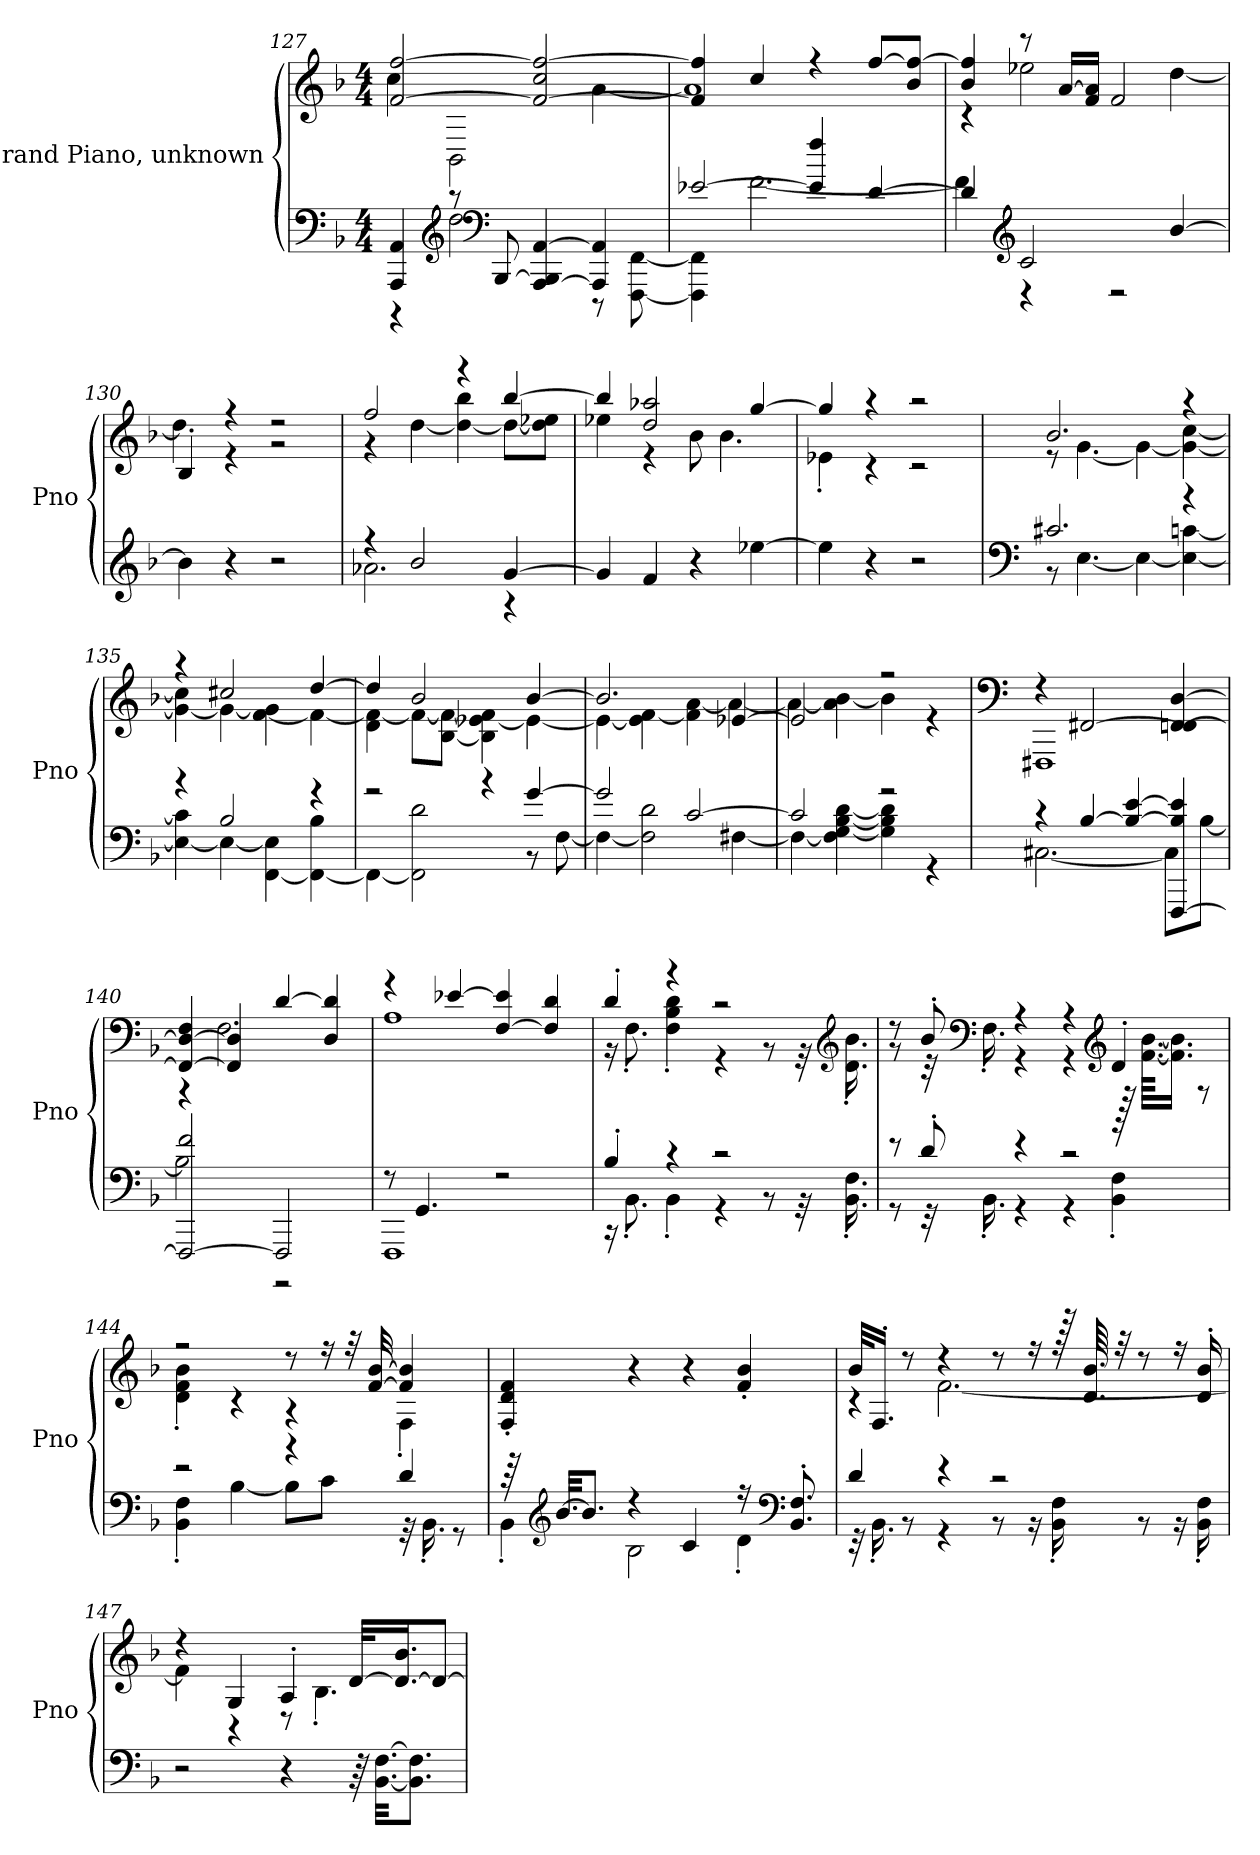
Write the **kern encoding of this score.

**kern	**kern
*part1	*part1
*staff2	*staff1
*I"Grand Piano, unknown	*
*I'Pno	*
!!LO:LB:g=z
*clefF4	*clefG2
*k[b-]	*k[b-]
*M4/4	*M4/4
=127	=127
*^	*^
4AAA/ 4AA/	4r	[2f/ [2ff/	4cc\
*clefG2	*	*	*
8r	2dd\	.	2BB-\
*clefF4	*	*	*
[8BBB-/	.	.	.
[4AAA/ 4BBB-/] [4AA/	.	2f/_ 2cc/ 2ff/_	.
4AAA/] 4AA/]	8r	.	[4a\
.	[8FFF\ [8FF\	.	.
=128	=128	=128	=128
[2e-X/	4FFF\] 4FF\]	4f/] 4ff/]	1a]
.	[2.f\	4cc/	.
4e-/] 4ff/	.	4r	.
[4d/	.	[8ff/L	.
.	.	8b-/ 8ff/_J	.
=129	=129	=129	=129
4d/]	4f\]	4b-/ 4ff/]	4r
*clefG2	*	*	*
2c/	4r	8r	2ee-X\
.	.	[16a/LL	.
.	.	16f/ 16a/]JJ	.
.	2r	2f/	.
[4b-/	.	.	[4dd\
*v	*v	*	*
=130	=130	=130
4b-\]	4B-'/	4dd\]
4r	4r	4r
2r	2r	2r
=131	=131	=131
*^	*	*
4r	2.a-X\	2ff/	4r
2b-/	.	.	[4dd\
.	.	4r	4dd\_ 4bb-\
[4g/	4r	[4bb-/	8dd\L_
.	.	.	8dd\] 8ee-X\J
*v	*v	*	*
!!LO:LB:g=z	!!
=132	=132	=132
4g/]	4bb-/]	4ee-X\
4f/	2dd/ 2aa-X/	4r
4r	.	8b-\
.	.	4.b-\
[4ee-X\	[4gg/	.
=133	=133	=133
4ee-\]	4gg/]	4e-X'\
4r	4r	4r
2r	2r	2r
=134	=134	=134
*clefF4	*	*
*^	*	*
2.c#X/	8r	2.b-/	8r
.	[4.E\	.	[4.g\
.	4E\_	.	4g\_
4r	4E\_ [4cn\	4r	4g\_ [4cc\
=135	=135	=135	=135
4r	4E\_ 4c\]	4r	4g\_ 4cc\]
2B-/	4E\_	2cc#X/	4g\_
.	[4FF\ 4E\]	.	[4f\ 4g\]
4r	4FF\_ 4B-\	[4dd/	4f\_
=136	=136	=136	=136
2r	4FF\_	4dd/]	4d\ 4f\_
.	2FF\] 2d\	2b-/	8f\L_
.	.	.	[8B-\ 8f\_J
4r	.	.	4B-\] [4e-X\ 4f\]
[4g/	8r	[4b-/	4e-\_
.	[8F\	.	.
=137	=137	=137	=137
2g/]	4F\_	2.b-/]	4e-\_
.	2F\] 2d\	.	4e-\] [4f\
[2c/	.	.	4f\] [4a\
.	[4F#X\	[4e-X/	4a\_
!!LO:PB:g=z	!!
=138	=138	=138	=138
2c/]	4F#\_	2e-/]	4a\_
.	4F#\] [4G\ [4B-\ [4d\	.	4a\] [4b-\
2r	4G\] 4B-\] 4d\]	2r	4b-\]
.	4r	.	4r
=139	=139	=139	=139
*	*	*clefF4	*
4r	[2.C#X\	4r	1FFF#X
[4B-/	.	[2FF#X/	.
4B-/_ [4e/	.	.	.
[4FFF/ 4B-/] 4e/]	8C#\L]	[4FFn/ 4FF#/] [4D/	.
.	[8B-\J	.	.
=140	=140	=140	=140
2FFF/_ 2f/	2B-\]	4FF/_ 4D/_ 4F/	4r
.	.	4FF/] 4D/]	2.F\
2FFF/]	2r	[4d/	.
.	.	4D/ 4d/]	.
=141	=141	=141	=141
8r	1FFF	4r	1A
4.GG/	.	.	.
.	.	[4e-X/	.
2r	.	[4F/ 4e-/]	.
.	.	4F/] 4d/	.
=142	=142	=142	=142
4B-'/	16r	4d'/	16r
.	8.BB-'\	.	8.F'\
4r	4BB-'\	4r	4F\' 4B-\' 4d\'
2r	4r	2r	4r
.	8r	.	8r
.	32r	.	32r
*	*	*clefG2	*
.	16.BB-\' 16.F\'	.	16.d\' 16.b-\'
!!LO:LB:g=z	!!
=143	=143	=143	=143
8r	8r	8r	8r
8d'/	32r	8b-'/	32r
*	*	*clefF4	*
.	16.BB-'\	.	16.F'\
4r	4r	4r	4r
2r	4r	4r	4r
*	*	*clefG2	*
.	4BB-\' 4F\'	4d'/	128r
.	.	.	[64.f\ [64.b-\KKLL
.	.	.	16.f\] 16.b-\]JJ
.	.	.	8r
=144	=144	=144	=144
2r	4BB-\' 4F\'	2r	4d\' 4f\' 4b-\'
.	[4B-\	.	4r
4r	8B-\L]	8r	4r
.	8c\J	16r	.
.	.	32r	.
.	.	[32f/ [32b-/	.
4d/	32r	4f/] 4b-/]	4F'\
.	16.BB-'\	.	.
.	8r	.	.
*	*	*v	*v
=145	=145	=145
64r	4BB-'\	4F/' 4d/' 4f/'
*clefG2	*	*
[32.b-/KKL	.	.
8.b-/J]	.	.
4r	2B-\	4r
4c/	.	4r
16r	4d'\	4f/' 4b-/'
*clefF4	*	*
8.BB-/' 8.F/'	.	.
!!LO:LB:g=z
=146	=146	=146
*	*	*^
4d/	32r	32b-/KLL	4r
.	16.BB-'\	16.F'/JJ	.
.	8r	8r	.
4r	4r	4r	[2.f\
2r	8r	8r	.
.	16r	16r	.
.	16BB-\' 16F\'	128r	.
.	.	64.d/ 64.b-/	.
.	.	32r	.
.	8r	8r	.
.	16r	16r	.
.	16BB-\' 16F\'	16d/' 16b-/'	.
*v	*v	*	*
=147	=147	=147
2r	4r	4f\]
.	4G/	4r
4r	4A'/	8r
.	.	4.B-'\
64r	[32d/KLL	.
[32.BB-\ [32.F\KKL	.	.
.	16.d/_ 16.b-/J	.
8.BB-\] 8.F\]J	.	.
.	8d/J_	.
*	*v	*v
=	=
*-	*-
